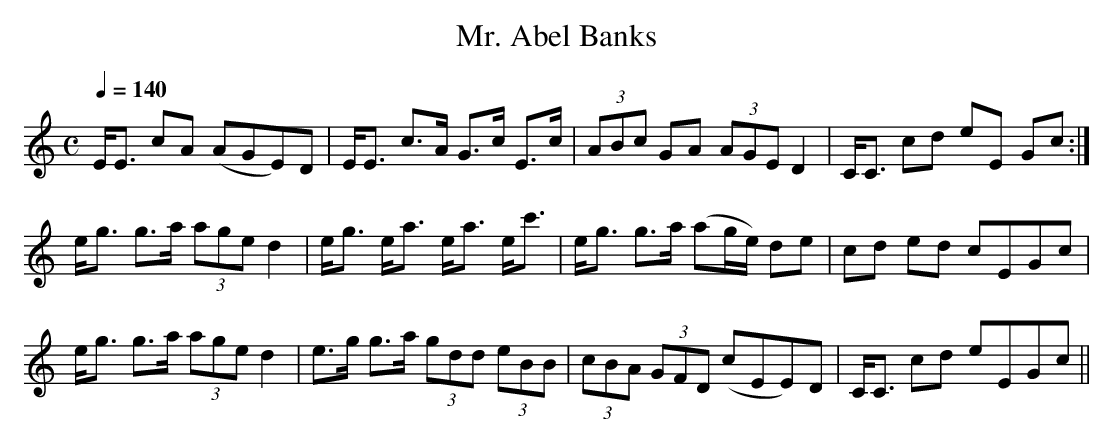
X:1
T:Mr. Abel Banks
M:C
L:1/8
Q:1/4=140
K:C
E<E cA (AGE)D|E<E c>A G>c E>c|(3ABc GA (3AGE D2|C<C cd eE Gc:|
e<g g>a (3age d2|e<g e<a e<a e<c'|e<g g>a (ag/e/) de|cd ed cEGc|
e<g g>a (3age d2|e>g g>a (3gdd (3eBB|(3cBA (3GFD (cEE)D|C<C cd eEGc||
